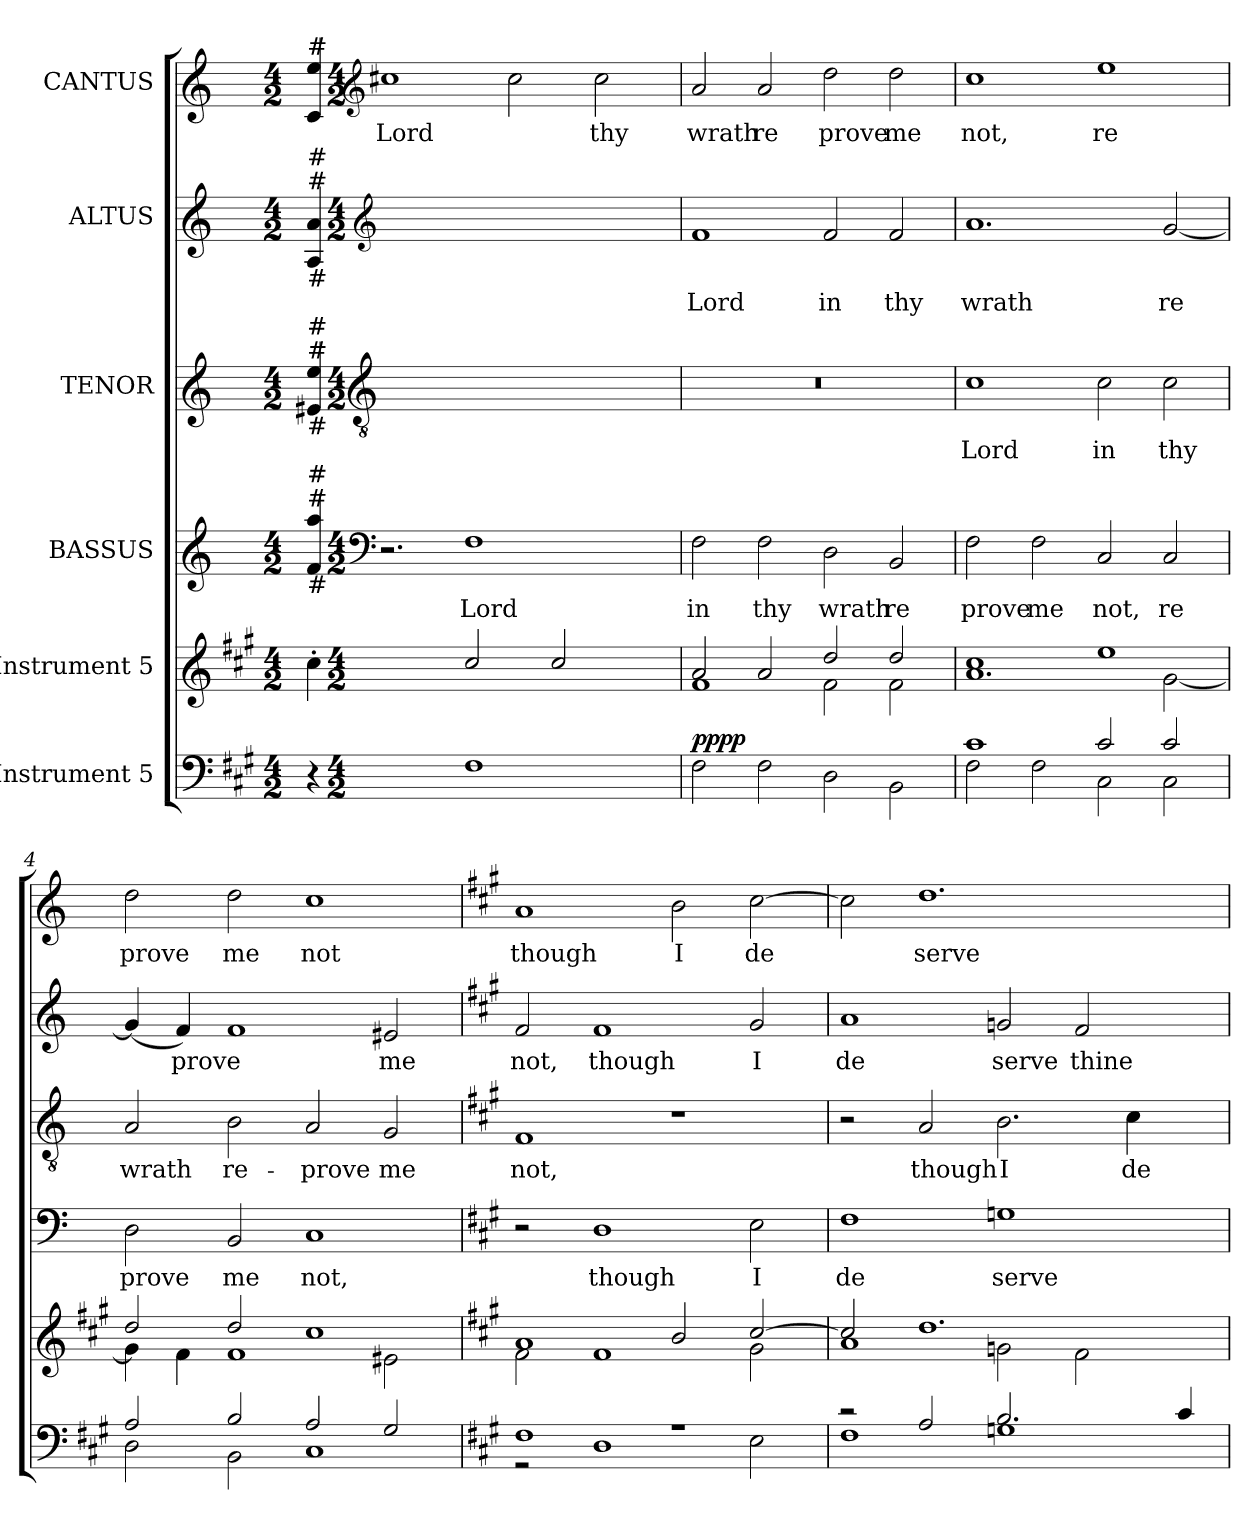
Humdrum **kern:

**kern	**dynam	**kern	**kern	**text	**kern	**text	**kern	**text	**kern	**text
*part6	*part6	*part5	*part4	*part4	*part3	*part3	*part2	*part2	*part1	*part1
*staff6	*staff6	*staff5	*staff4	*staff4	*staff3	*staff3	*staff2	*staff2	*staff1	*staff1
*I"Instrument 5	*	*I"Instrument 5	*I"BASSUS	*	*I"TENOR	*	*I"ALTUS	*	*I"CANTUS	*
!!LO:PB:g=z
*stria5	*	*stria5	*stria5	*	*stria5	*	*stria5	*	*stria5	*
*clefF4	*	*clefG2	*	*	*	*	*	*	*	*
*ITrd-2c-3	*	*ITrd-2c-3	*	*	*	*	*	*	*	*
*k[]	*	*k[]	*k[]	*	*k[]	*	*k[]	*	*k[]	*
*C:	*	*C:	*C:	*	*C:	*	*C:	*	*C:	*
*M4/2	*	*M4/2	*M4/2	*	*M4/2	*	*M4/2	*	*M4/2	*
*MM70	*	*MM70	*MM70	*	*MM70	*	*MM70	*	*MM70	*
=1	=1	=1	=1	=1	=1	=1	=1	=1	=1	=1
!	!	!	!	!	!	!	!	!	!LO:TX:a:t=#	!
!	!	!	!	!	!	!	!LO:TX:a:t=#	!	!	!
!	!	!	!	!	!	!	!LO:TX:a:t=#	!	!	!
!	!	!	!	!	!	!	!LO:TX:b:t=#	!	!	!
!	!	!	!	!	!LO:TX:a:t=#	!	!	!	!	!
!	!	!	!	!	!LO:TX:a:t=#	!	!	!	!	!
!	!	!	!	!	!LO:TX:b:t=#	!	!	!	!	!
!	!	!	!LO:TX:a:t=#	!	!	!	!	!	!	!
!	!	!	!LO:TX:a:t=#	!	!	!	!	!	!	!
!	!	!	!LO:TX:b:t=#	!	!	!	!	!	!	!
!LO:N:vis=4	!	!LO:N:vis=4	!	!LO:LY:b:cj	!	!LO:LY:b:cj	!	!LO:LY:b:cj	!	!LO:LY:b:cj
1r	.	1ee'<	4aa/ 4f/	.	4ee/ 4e#X/	.	4a/ 4A/	.	4ee/ 4c/	.
*	*	*	*clefF4	*	*clefGv2	*	*clefG2	*	*clefG2	*
*M4/2	*	*M4/2	*M4/2	*	*M4/2	*	*M4/2	*	*M4/2	*
!	!	!	!	!	!	!	!	!	!	!LO:LY:b:cj
.	.	.	2.r	.	0ryy	.	0ryy	.	1cc#X	Lord
!	!	!	!	!LO:LY:b:cj	!	!	!	!	!	!
1A	.	2ee/	1F	Lord	.	.	.	.	.	.
.	.	.	.	.	.	.	.	.	2cc#\	.
.	.	2ee/	.	.	.	.	.	.	.	.
!	!	!	!	!	!	!	!	!	!	!LO:LY:b:cj
.	.	.	.	.	.	.	.	.	2cc#\	thy
4ryy	.	4ryy	4ryy	.	.	.	.	.	.	.
=2	=2	=2	=2	=2	=2	=2	=2	=2	=2	=2
*	*	*^	*	*	*	*	*	*	*	*
!	!LO:DY:a	!	!	!	!LO:LY:b:cj	!	!	!	!LO:LY:b:cj	!	!LO:LY:b:cj
2A\	pppp	2cc/	1a	2F\	in	0r	.	1f	Lord	2a/	wrath
!	!	!	!	!	!LO:LY:b:cj	!	!	!	!	!	!LO:LY:b:cj
2A\	.	2cc/	.	2F\	thy	.	.	.	.	2a/	re
!	!	!	!	!	!LO:LY:b:cj	!	!	!	!LO:LY:b:cj	!	!LO:LY:b:cj
2F\	.	2ff/	2a\	2D\	wrath	.	.	2f/	in	2dd\	prove
!	!	!	!	!	!LO:LY:b:cj	!	!	!	!LO:LY:b:cj	!	!LO:LY:b:cj
2D\	.	2ff/	2a\	2BB/	re	.	.	2f/	thy	2dd\	me
=3	=3	=3	=3	=3	=3	=3	=3	=3	=3	=3	=3
*^	*	*	*	*	*	*	*	*	*	*	*
!	!	!	!	!	!	!LO:LY:b:cj	!	!LO:LY:b:cj	!	!LO:LY:b:cj	!	!LO:LY:b:cj
1e	2A\	.	1ee	1.cc	2F\	prove	1c	Lord	1.a	wrath	1cc	not,
!	!	!	!	!	!	!LO:LY:b:cj	!	!	!	!	!	!
.	2A\	.	.	.	2F\	me	.	.	.	.	.	.
!	!	!	!	!	!	!LO:LY:b:cj	!	!LO:LY:b:cj	!	!	!	!LO:LY:b:cj
2e/	2E\	.	1gg	.	2C/	not,	2c\	in	.	.	1ee	re
!	!	!	!	!	!	!LO:LY:b:cj	!	!LO:LY:b:cj	!	!LO:LY:b:cj	!	!
2e/	2E\	.	.	[<2b\	2C/	re	2c\	thy	[<2g/	re	.	.
=4	=4	=4	=4	=4	=4	=4	=4	=4	=4	=4	=4	=4
!	!	!	!	!	!	!LO:LY:b:cj	!	!LO:LY:b:cj	!	!LO:LY:b:cj	!	!LO:LY:b:cj
2c/	2F\	.	2ff/	4b\]	2D\	prove	2A/	wrath	(<4g/]	.	2dd\	prove
!	!	!	!	!	!	!	!	!	!	!LO:LY:b:cj	!	!
.	.	.	.	4a\	.	.	.	.	4f/)	prove	.	.
!	!	!	!	!	!	!LO:LY:b:cj	!	!LO:LY:b:cj	!	!LO:LY:b:cj	!	!LO:LY:b:cj
2d/	2D\	.	2ff/	1a	2BB/	me	2B\	re-	1f	.	2dd\	me
!	!	!	!	!	!	!LO:LY:b:cj	!	!LO:LY:b:cj	!	!	!	!LO:LY:b:cj
2c/	1E	.	1ee	.	1C	not,	2A/	-prove	.	.	1cc	not
!	!	!	!	!	!	!	!	!LO:LY:b:cj	!	!LO:LY:b:cj	!	!
2B/	.	.	.	2g#X\	.	.	2G/	me	2e#X/	me	.	.
!!LO:PB:g=z
=5	=5	=5	=5	=5	=5	=5	=5	=5	=5	=5	=5	=5
*	*	*	*	*	*k[f#c#g#]	*	*k[f#c#g#]	*	*k[f#c#g#]	*	*k[f#c#g#]	*
*	*	*	*	*	*A:	*	*A:	*	*A:	*	*A:	*
!	!	!	!	!	!	!	!	!LO:LY:b:cj	!	!LO:LY:b:cj	!	!LO:LY:b:cj
1A	2r	.	1cc	2a\	2r	.	1F#	not,	2f#/	not,	1a	though
!	!	!	!	!	!	!LO:LY:b:cj	!	!	!	!LO:LY:b:cj	!	!
.	1F	.	.	1a	1D	though	.	.	1f#	though	.	.
!	!	!	!	!	!	!	!	!	!	!	!	!LO:LY:b:cj
1r	.	.	2dd/	.	.	.	1r	.	.	.	2b\	I
!	!	!	!	!	!	!LO:LY:b:cj	!	!	!	!LO:LY:b:cj	!	!LO:LY:b:cj
.	2G\	.	[>2ee/	2b\	2E\	I	.	.	2g#/	I	[>2cc#\	de
=6	=6	=6	=6	=6	=6	=6	=6	=6	=6	=6	=6	=6
!	!	!	!	!	!	!LO:LY:b:cj	!	!	!	!LO:LY:b:cj	!	!LO:LY:b:cj
2r	1A	.	2ee/]	1cc	1F#	de	2r	.	1a	de	2cc#\]	.
!	!	!	!	!	!	!	!	!LO:LY:b:cj	!	!	!	!LO:LY:b:cj
2c/	.	.	1.ff	.	.	.	2A/	though	.	.	1.dd	serve
!	!	!	!	!	!	!LO:LY:b:cj	!	!LO:LY:b:cj	!	!LO:LY:b:cj	!	!
2.d/	1B-X	.	.	2b-X\	1Gn	serve	2.B\	I	2gn/	serve	.	.
!	!	!	!	!	!	!	!	!	!	!LO:LY:b:cj	!	!
.	.	.	.	2a\	.	.	.	.	2f#/	thine	.	.
!	!	!	!	!	!	!	!	!LO:LY:b:cj	!	!	!	!
4ryy	.	.	.	.	.	.	4c#\	de	.	.	.	.
4e/	4ryy	.	4ryy	4ryy	4ryy	.	4ryy	.	4ryy	.	4ryy	.
*v	*v	*	*	*	*	*	*	*	*	*	*	*
*	*	*v	*v	*	*	*	*	*	*	*	*
=	=	=	=	=	=	=	=	=	=	=
*-	*-	*-	*-	*-	*-	*-	*-	*-	*-	*-
